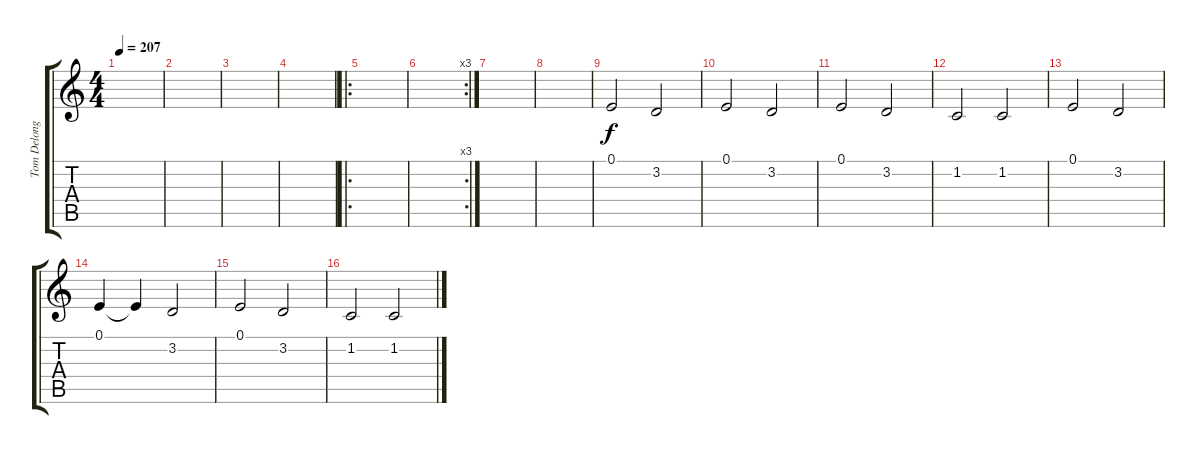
\track ("Tom Delong (Vocals)" "Tom Delong") {instrument lead2sawtooth}
\staff {score tabs}
\tuning (E4 B3 G3 D3 A2 E2) {hide}
\ts (4 4)
\tempo 207
\clef g2
\ks c
|
|
|
|
\ro
|
\rc 3
|
|
|
0.1.2 3.2.2 |
0.1.2 3.2.2 |
0.1.2 3.2.2 |
1.2.2 1.2.2 |
0.1.2 3.2.2 |
0.1.4 0.1{t}.4 3.2.2 |
0.1.2 3.2.2 |
1.2.2 1.2.2
